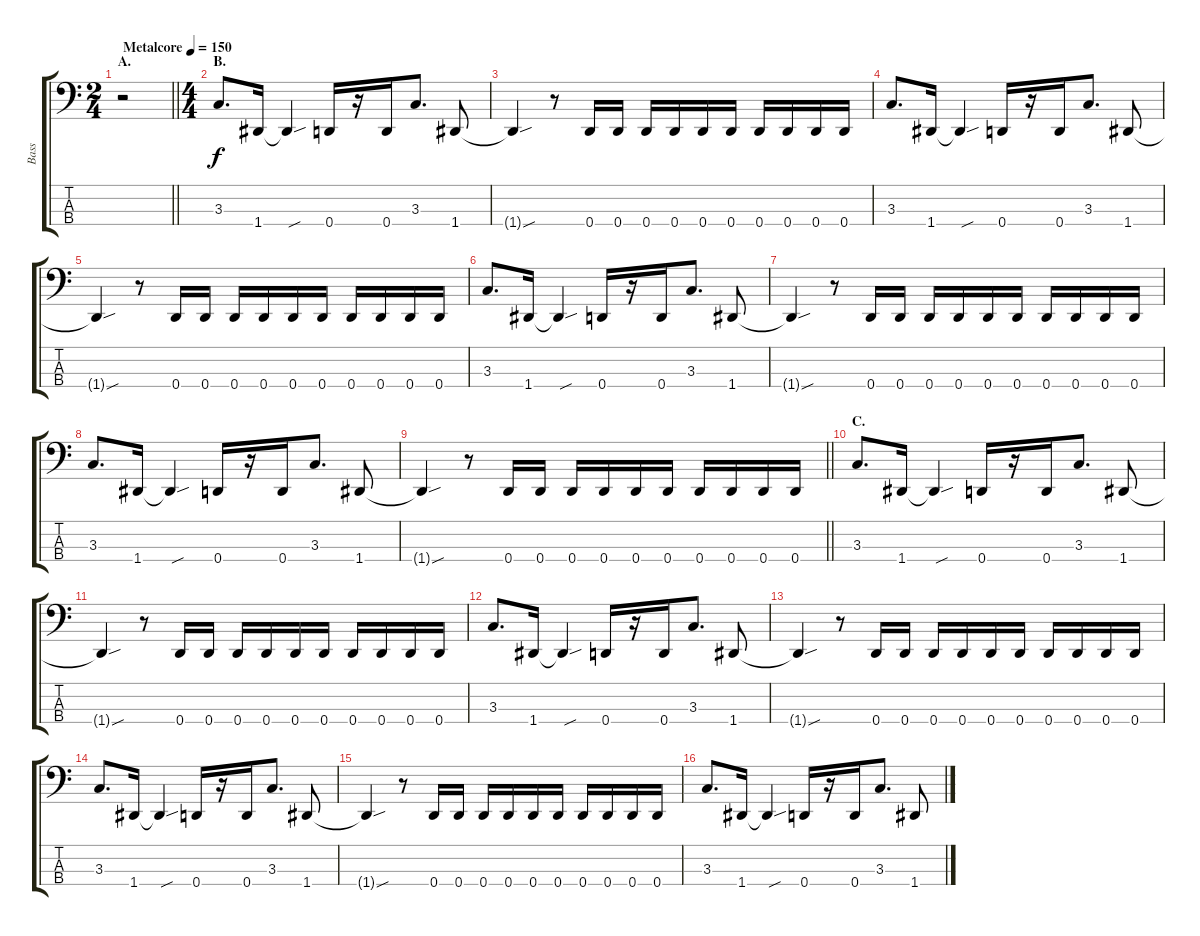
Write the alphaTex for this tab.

\track ("Bass" "Bass") {instrument electricbasspick}
\staff {score tabs}
\tuning (G2 D2 A1 D1) {hide}
\ts (2 4)
\section ("" "A.")
\tempo (150 "Metalcore")
\clef f4
\barLineRight lightlight
\ks c
r.2{dy f instrument electricbasspick} |
\ts (4 4)
\section ("" "B.")
3.3.8{d} 1.4.16 1.4{sou t}.4 0.4.16 r.16 0.4.16 3.3.8{d} 1.4.8 |
1.4{sou t}.4 r.8 0.4.16 0.4.16 0.4.16 0.4.16 0.4.16 0.4.16 0.4.16 0.4.16 0.4.16 0.4.16 |
3.3.8{d} 1.4.16 1.4{sou t}.4 0.4.16 r.16 0.4.16 3.3.8{d} 1.4.8 |
1.4{sou t}.4 r.8 0.4.16 0.4.16 0.4.16 0.4.16 0.4.16 0.4.16 0.4.16 0.4.16 0.4.16 0.4.16 |
3.3.8{d} 1.4.16 1.4{sou t}.4 0.4.16 r.16 0.4.16 3.3.8{d} 1.4.8 |
1.4{sou t}.4 r.8 0.4.16 0.4.16 0.4.16 0.4.16 0.4.16 0.4.16 0.4.16 0.4.16 0.4.16 0.4.16 |
3.3.8{d} 1.4.16 1.4{sou t}.4 0.4.16 r.16 0.4.16 3.3.8{d} 1.4.8 |
\barLineRight lightlight
1.4{sou t}.4 r.8 0.4.16 0.4.16 0.4.16 0.4.16 0.4.16 0.4.16 0.4.16 0.4.16 0.4.16 0.4.16 |
\section ("" "C.")
3.3.8{d} 1.4.16 1.4{sou t}.4 0.4.16 r.16 0.4.16 3.3.8{d} 1.4.8 |
1.4{sou t}.4 r.8 0.4.16 0.4.16 0.4.16 0.4.16 0.4.16 0.4.16 0.4.16 0.4.16 0.4.16 0.4.16 |
3.3.8{d} 1.4.16 1.4{sou t}.4 0.4.16 r.16 0.4.16 3.3.8{d} 1.4.8 |
1.4{sou t}.4 r.8 0.4.16 0.4.16 0.4.16 0.4.16 0.4.16 0.4.16 0.4.16 0.4.16 0.4.16 0.4.16 |
3.3.8{d} 1.4.16 1.4{sou t}.4 0.4.16 r.16 0.4.16 3.3.8{d} 1.4.8 |
1.4{sou t}.4 r.8 0.4.16 0.4.16 0.4.16 0.4.16 0.4.16 0.4.16 0.4.16 0.4.16 0.4.16 0.4.16 |
3.3.8{d} 1.4.16 1.4{sou t}.4 0.4.16 r.16 0.4.16 3.3.8{d} 1.4.8
